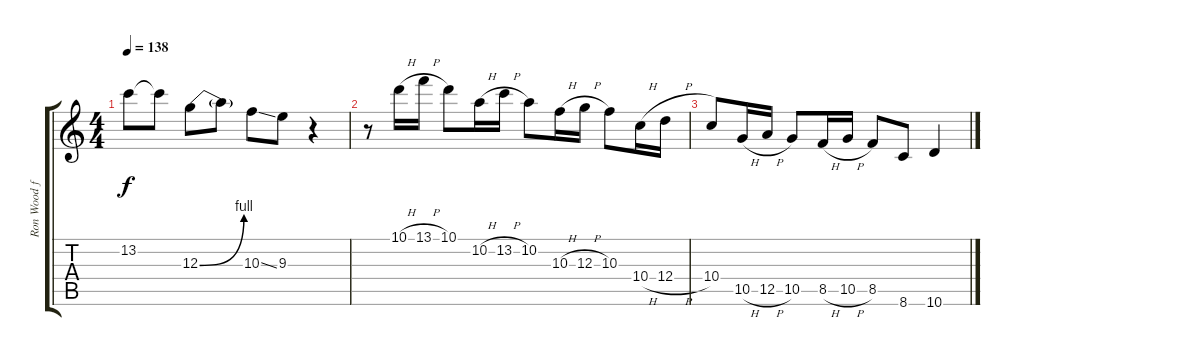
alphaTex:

\track ("Ron Wood fills" "Ron Wood f") {instrument electricguitarjazz}
\staff {score tabs}
\tuning (E4 B3 G3 D3 A2 E2) {hide}
\ts (4 4)
\tempo 138
\clef g2
\ks c
13.2{t}.8{dy f} 13.2{t}.8 12.3{be (bend 0 0 60 4)}.8 12.3{t}.8 10.3{ss}.8 9.3.8 r.4 |
r.8{volume 0} 10.1{h}.16 13.1{h}.16 10.1.8 10.2{h}.16 13.2{h}.16 10.2.8 10.3{h}.16 12.3{h}.16 10.3.8 10.4{h}.16 12.4{h}.16 |
10.4.8 10.5{h}.16 12.5{h}.16 10.5.8 8.5{h}.16 10.5{h}.16 8.5.8 8.6.8 10.6.4
